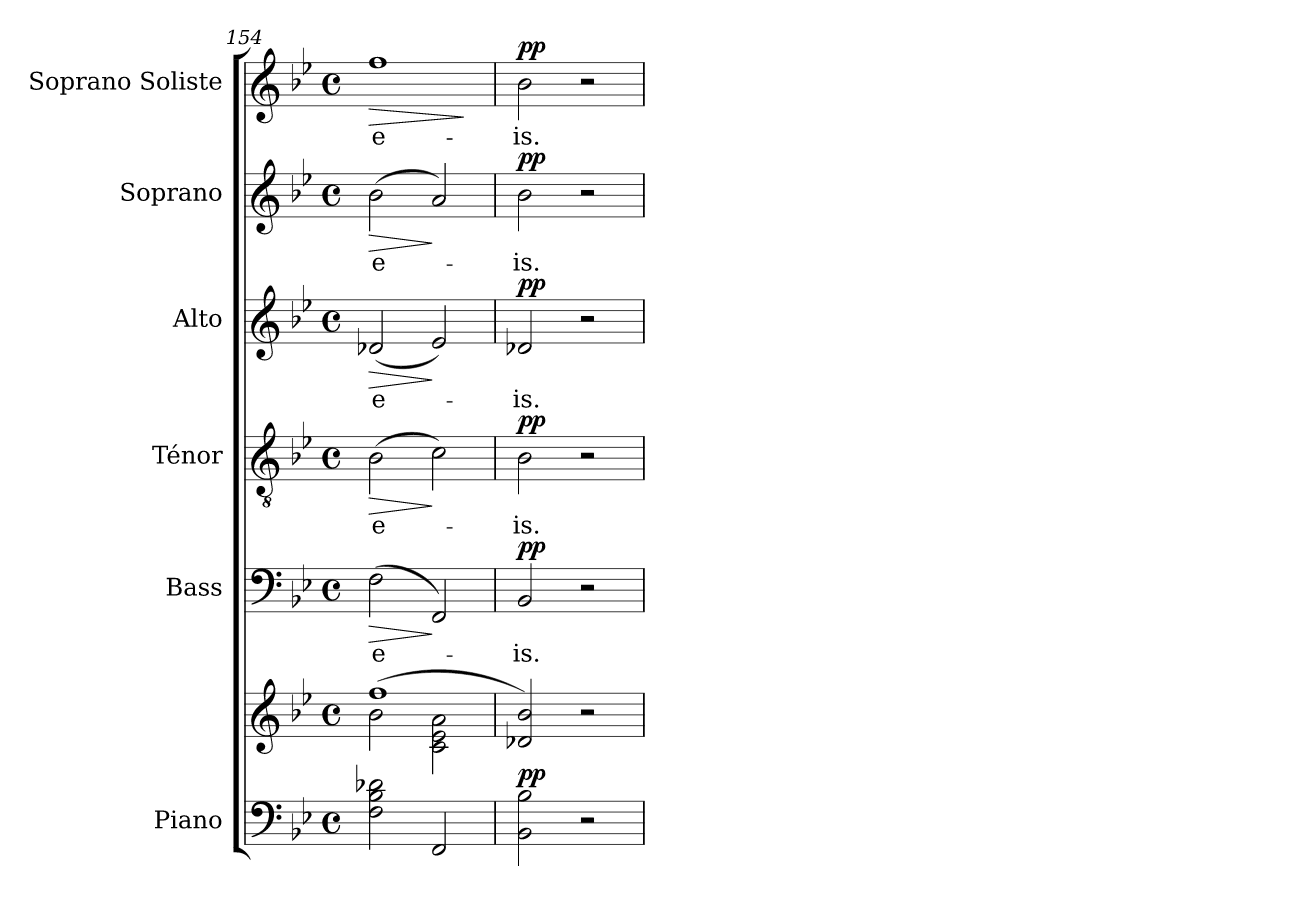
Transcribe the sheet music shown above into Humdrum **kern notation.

**kern	**kern	**dynam	**kern	**text	**dynam	**kern	**text	**dynam	**kern	**text	**dynam	**kern	**text	**dynam	**kern	**text	**dynam
*part6	*part6	*part6	*part5	*part5	*part5	*part4	*part4	*part4	*part3	*part3	*part3	*part2	*part2	*part2	*part1	*part1	*part1
*staff7	*staff6	*staff6/7	*staff5	*staff5	*staff5	*staff4	*staff4	*staff4	*staff3	*staff3	*staff3	*staff2	*staff2	*staff2	*staff1	*staff1	*staff1
*I"Piano	*	*	*I"Bass	*	*	*I"Ténor	*	*	*I"Alto	*	*	*I"Soprano	*	*	*I"Soprano Soliste	*	*
*I'Pno.	*	*	*I'B.	*	*	*I'T.	*	*	*I'A.	*	*	*I'S.	*	*	*	*	*
!!LO:LB:g=z
*clefF4	*clefG2	*	*clefF4	*	*	*clefGv2	*	*	*clefG2	*	*	*clefG2	*	*	*clefG2	*	*
*k[b-e-]	*k[b-e-]	*	*k[b-e-]	*	*	*k[b-e-]	*	*	*k[b-e-]	*	*	*k[b-e-]	*	*	*k[b-e-]	*	*
*M4/4	*M4/4	*	*M4/4	*	*	*M4/4	*	*	*M4/4	*	*	*M4/4	*	*	*M4/4	*	*
*met(c)	*met(c)	*	*met(c)	*	*	*met(c)	*	*	*met(c)	*	*	*met(c)	*	*	*met(c)	*	*
=154	=154	=154	=154	=154	=154	=154	=154	=154	=154	=154	=154	=154	=154	=154	=154	=154	=154
*	*^	*	*	*	*	*	*	*	*	*	*	*	*	*	*	*	*
!	!	!	!	!	!	!LO:HP:b	!	!	!LO:HP:b	!	!	!LO:HP:b	!	!	!LO:HP:b	!	!	!LO:HP:b
2F\ 2B-\ 2d-X\	(1ff	2b-\	.	(2F\	e-	>	(2B-\	e-	>	(2d-X/	e-	>	(2b-\	e-	>	1ff	e-	>
2FF/	.	2c\ 2e-\ 2a\	.	2FF/)	.	]	2c\)	.	]	2e-/)	.	]	2a/)	.	]	.	.	.
*	*v	*v	*	*	*	*	*	*	*	*	*	*	*	*	*	*	*	*
.	.	.	.	.	.	.	.	.	.	.	.	.	.	.	.	.	]
=155	=155	=155	=155	=155	=155	=155	=155	=155	=155	=155	=155	=155	=155	=155	=155	=155	=155
!	!	!LO:DY:a=2	!	!	!LO:DY:a	!	!	!LO:DY:a	!	!	!LO:DY:a	!	!	!LO:DY:a	!	!	!LO:DY:a
2BB-\ 2B-\	2d-X/ 2b-/)	pp	2BB-/	-is.	pp	2B-\	-is.	pp	2d-X/	-is.	pp	2b-\	-is.	pp	2b-\	-is.	pp
2r	2r	.	2r	.	.	2r	.	.	2r	.	.	2r	.	.	2r	.	.
=	=	=	=	=	=	=	=	=	=	=	=	=	=	=	=	=	=
*-	*-	*-	*-	*-	*-	*-	*-	*-	*-	*-	*-	*-	*-	*-	*-	*-	*-
